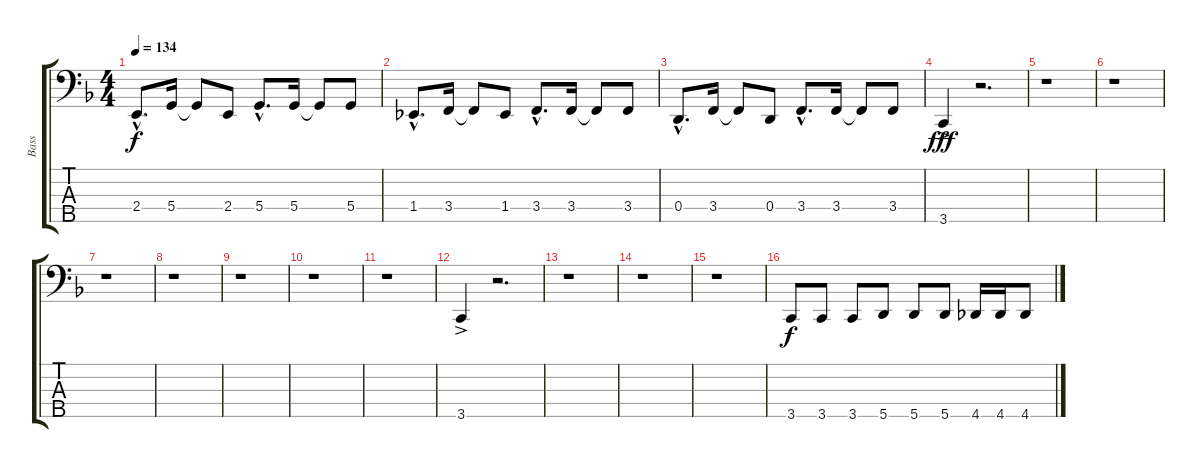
\track ("Bass" "Bass") {instrument electricbasspick}
\staff {score tabs}
\tuning (F2 C2 G1 D1 A0) {hide}
\ts (4 4)
\tempo 134
\clef f4
\ks dminor
2.4{hac}.8{d dy f} 5.4.16 5.4{t}.8 2.4.8 5.4{hac}.8{d} 5.4.16 5.4{t}.8 5.4.8 |
1.4{hac}.8{d} 3.4.16 3.4{t}.8 1.4.8 3.4{hac}.8{d} 3.4.16 3.4{t}.8 3.4.8 |
0.4{hac}.8{d} 3.4.16 3.4{t}.8 0.4.8 3.4{hac}.8{d} 3.4.16 3.4{t}.8 3.4.8 |
3.5{ac}.4{dy fff} r.2{d} |
r.1 |
r.1 |
r.1 |
r.1 |
r.1 |
r.1 |
r.1 |
3.5{ac}.4 r.2{d} |
r.1 |
r.1 |
r.1 |
3.5.8{dy f} 3.5.8 3.5.8 5.5.8 5.5.8 5.5.8 4.5.16 4.5.16 4.5.8
